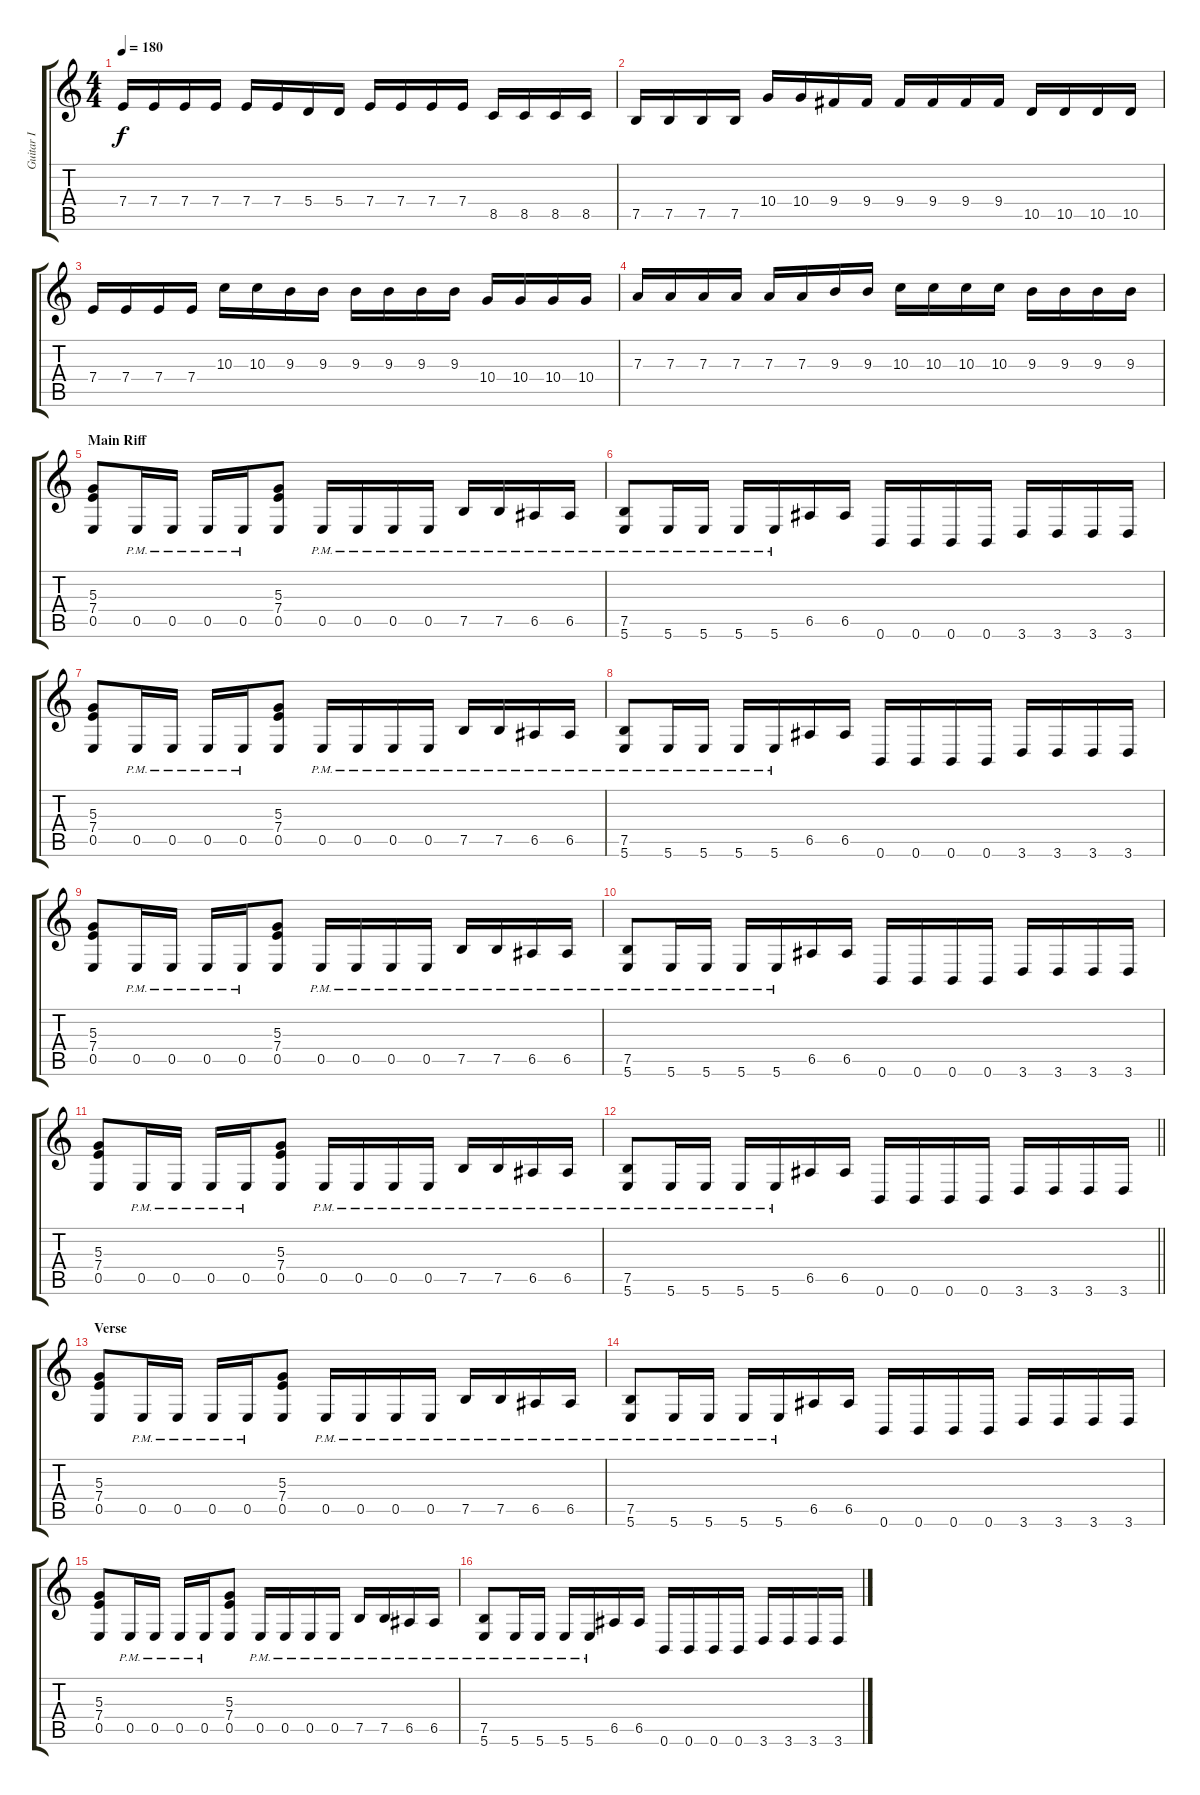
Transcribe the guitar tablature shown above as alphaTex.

\track ("Guitar I" "Guitar I") {instrument distortionguitar}
\staff {score tabs}
\tuning (B3 Gb3 D3 A2 E2 B1) {hide}
\ts (4 4)
\tempo 180
\clef g2
\ks c
7.4.16{dy f} 7.4.16 7.4.16 7.4.16 7.4.16 7.4.16 5.4.16 5.4.16 7.4.16 7.4.16 7.4.16 7.4.16 8.5.16 8.5.16 8.5.16 8.5.16 |
7.5.16 7.5.16 7.5.16 7.5.16 10.4.16 10.4.16 9.4.16 9.4.16 9.4.16 9.4.16 9.4.16 9.4.16 10.5.16 10.5.16 10.5.16 10.5.16 |
7.4.16 7.4.16 7.4.16 7.4.16 10.3.16 10.3.16 9.3.16 9.3.16 9.3.16 9.3.16 9.3.16 9.3.16 10.4.16 10.4.16 10.4.16 10.4.16 |
7.3.16 7.3.16 7.3.16 7.3.16 7.3.16 7.3.16 9.3.16 9.3.16 10.3.16 10.3.16 10.3.16 10.3.16 9.3.16 9.3.16 9.3.16 9.3.16 |
\section ("" "Main Riff")
(5.3 7.4 0.5).8 0.5{pm}.16 0.5{pm}.16 0.5{pm}.16 0.5{pm}.16 (5.3 7.4 0.5).8 0.5{pm}.16 0.5{pm}.16 0.5{pm}.16 0.5{pm}.16 7.5{pm}.16 7.5{pm}.16 6.5{pm}.16 6.5{pm}.16 |
(7.5{pm} 5.6{pm}).8 5.6{pm}.16 5.6{pm}.16 5.6{pm}.16 5.6{pm}.16 6.5.16 6.5.16 0.6.16 0.6.16 0.6.16 0.6.16 3.6.16 3.6.16 3.6.16 3.6.16 |
(5.3 7.4 0.5).8 0.5{pm}.16 0.5{pm}.16 0.5{pm}.16 0.5{pm}.16 (5.3 7.4 0.5).8 0.5{pm}.16 0.5{pm}.16 0.5{pm}.16 0.5{pm}.16 7.5{pm}.16 7.5{pm}.16 6.5{pm}.16 6.5{pm}.16 |
(7.5{pm} 5.6{pm}).8 5.6{pm}.16 5.6{pm}.16 5.6{pm}.16 5.6{pm}.16 6.5.16 6.5.16 0.6.16 0.6.16 0.6.16 0.6.16 3.6.16 3.6.16 3.6.16 3.6.16 |
(5.3 7.4 0.5).8 0.5{pm}.16 0.5{pm}.16 0.5{pm}.16 0.5{pm}.16 (5.3 7.4 0.5).8 0.5{pm}.16 0.5{pm}.16 0.5{pm}.16 0.5{pm}.16 7.5{pm}.16 7.5{pm}.16 6.5{pm}.16 6.5{pm}.16 |
(7.5{pm} 5.6{pm}).8 5.6{pm}.16 5.6{pm}.16 5.6{pm}.16 5.6{pm}.16 6.5.16 6.5.16 0.6.16 0.6.16 0.6.16 0.6.16 3.6.16 3.6.16 3.6.16 3.6.16 |
(5.3 7.4 0.5).8 0.5{pm}.16 0.5{pm}.16 0.5{pm}.16 0.5{pm}.16 (5.3 7.4 0.5).8 0.5{pm}.16 0.5{pm}.16 0.5{pm}.16 0.5{pm}.16 7.5{pm}.16 7.5{pm}.16 6.5{pm}.16 6.5{pm}.16 |
\barLineRight lightlight
(7.5{pm} 5.6{pm}).8 5.6{pm}.16 5.6{pm}.16 5.6{pm}.16 5.6{pm}.16 6.5.16 6.5.16 0.6.16 0.6.16 0.6.16 0.6.16 3.6.16 3.6.16 3.6.16 3.6.16 |
\section ("" "Verse")
(5.3 7.4 0.5).8 0.5{pm}.16 0.5{pm}.16 0.5{pm}.16 0.5{pm}.16 (5.3 7.4 0.5).8 0.5{pm}.16 0.5{pm}.16 0.5{pm}.16 0.5{pm}.16 7.5{pm}.16 7.5{pm}.16 6.5{pm}.16 6.5{pm}.16 |
(7.5{pm} 5.6{pm}).8 5.6{pm}.16 5.6{pm}.16 5.6{pm}.16 5.6{pm}.16 6.5.16 6.5.16 0.6.16 0.6.16 0.6.16 0.6.16 3.6.16 3.6.16 3.6.16 3.6.16 |
(5.3 7.4 0.5).8 0.5{pm}.16 0.5{pm}.16 0.5{pm}.16 0.5{pm}.16 (5.3 7.4 0.5).8 0.5{pm}.16 0.5{pm}.16 0.5{pm}.16 0.5{pm}.16 7.5{pm}.16 7.5{pm}.16 6.5{pm}.16 6.5{pm}.16 |
(7.5{pm} 5.6{pm}).8 5.6{pm}.16 5.6{pm}.16 5.6{pm}.16 5.6{pm}.16 6.5.16 6.5.16 0.6.16 0.6.16 0.6.16 0.6.16 3.6.16 3.6.16 3.6.16 3.6.16
